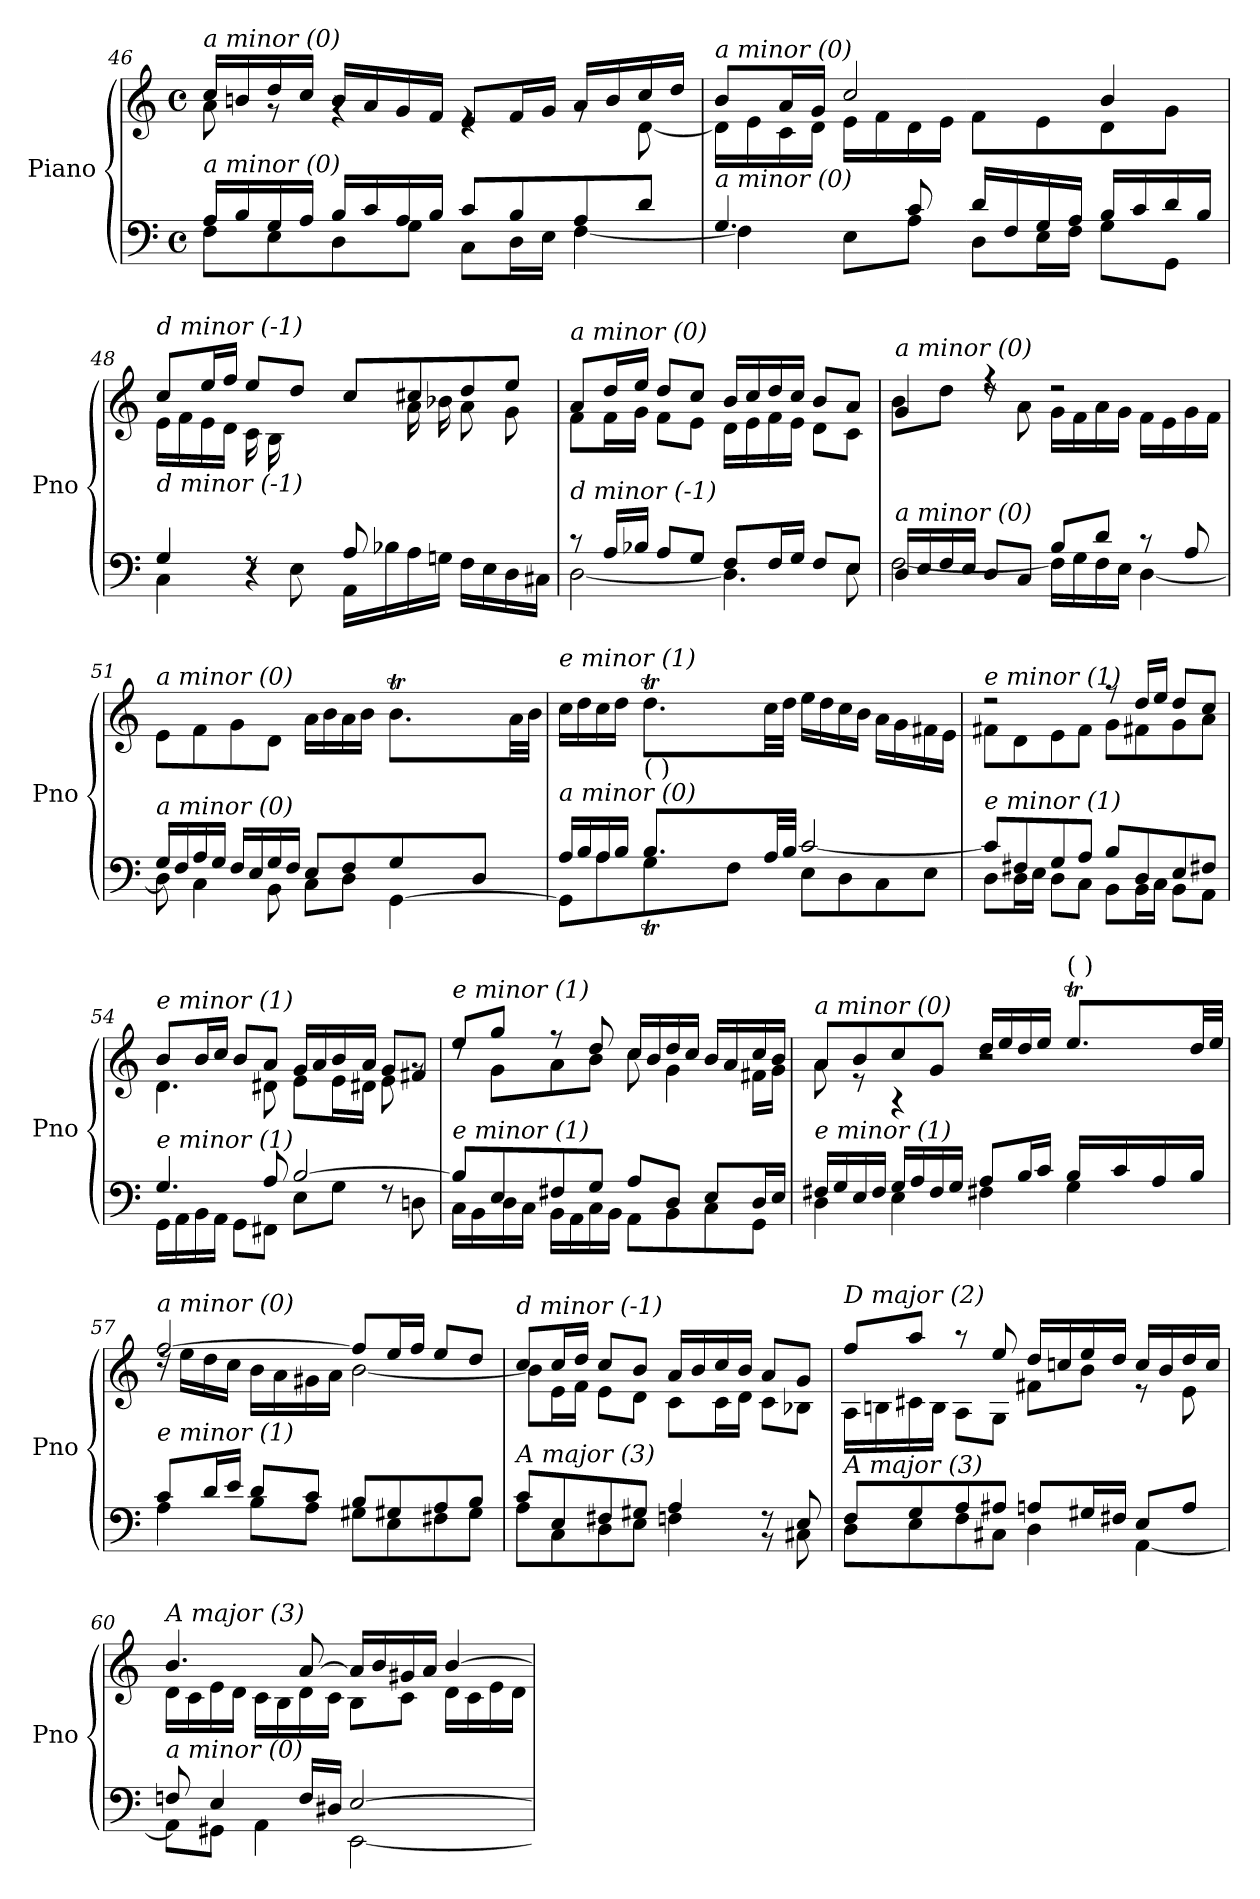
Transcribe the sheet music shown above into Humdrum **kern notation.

**kern	**kern
*part1	*part1
*staff2	*staff1
*I"Piano	*
*I'Pno	*
*clefF4	*clefG2
*k[]	*k[]
*M4/4	*M4/4
*met(c)	*met(c)
=46	=46
*^	*^
!	!	!LO:TX:i:t=a minor (0)	!
!LO:TX:i:t=a minor (0)	!	!	!
16A/LL	8F\L	16cc/LL	8a\
16B/	.	16bn/	.
16G/	8E\	16dd/	8rg
16A/JJ	.	16cc/JJ	.
16B/LL	8D\	16b/LL	4rg
16c/	.	16a/	.
16A/	8G\J	16g/	.
16B/JJ	.	16f/JJ	.
8c/L	8C\L	8e/L	4re
8B/	16D\L	16f/L	.
.	16E\JJ	16g/JJ	.
8A/	[4F\	16a/LL	8rg
.	.	16b/	.
8d/J	.	16cc/	[8d\
.	.	16dd/JJ	.
!!LO:LB:g=z	!!
=47	=47	=47	=47
!	!	!LO:TX:i:t=a minor (0)	!
!LO:TX:i:t=a minor (0)	!	!	!
4.G/	4F\]	8b/L	16d\LL]
.	.	.	16e\
.	.	16a/L	16c\
.	.	16g/JJ	16d\JJ
.	8E\L	2cc/	16e\LL
.	.	.	16f\
8c/	8A\J	.	16d\
.	.	.	16e\JJ
16d/LL	8D\L	.	8f\L
16F/	.	.	.
16G/	16E\L	.	8e\
16A/JJ	16F\JJ	.	.
16B/LL	8G\L	4b/	8d\
16c/	.	.	.
16d/	8GG\J	.	8g\J
16B/JJ	.	.	.
=48	=48	=48	=48
*	*^	*	*
!	!	!	!LO:TX:i:t=d minor (-1)	!
!LO:TX:i:t=d minor (-1)	!	!	!	!
4.ryy	4G/	4C\	8cc/L	16e\LL
.	.	.	.	16f\
.	.	.	16ee/L	16e\
.	.	.	16ff/JJ	16d\JJ
.	4r	8rF	8ee/L	16c\LL
.	.	.	.	16B\
16A/	.	8E\	8dd/J	4ryy
16G#X/JJ	.	.	.	.
8A/L	2ryy	16AA\LL	8cc/L	.
.	.	16B-X\	.	.
4.ryy	.	16A\	8cc#X/	16a\L
.	.	16Gn\JJ	.	16b-X\JJ
.	.	16F\LL	8dd/	8a\L
.	.	16E\	.	.
.	.	16D\	8ee/J	8g\J
.	.	16C#X\JJ	.	.
=49	=49	=49	=49	=49
!	!	!	!LO:TX:i:t=a minor (0)	!
!LO:TX:i:t=d minor (-1)	!	!	!	!
*	*v	*v	*	*
8r	[2D\	8a/L	8f\L
16A/LL	.	16dd/L	16f\L
16B-X/JJ	.	16ee/JJ	16g\JJ
8A/L	.	8dd/L	8f\L
8G/J	.	8cc/J	8e\J
8F/L	4.D\]	16b/LL	16d\LL
.	.	16cc/	16e\
16F/L	.	16dd/	16f\
16G/JJ	.	16cc/JJ	16e\JJ
8F/L	.	8b/L	8d\L
8E/J	8E\	8a/J	8c\J
!!LO:LB:g=z	!!
=50	=50	=50	=50
!	!	!LO:TX:i:t=a minor (0)	!
!LO:TX:i:t=a minor (0)	!	!	!
16D/LL	[2F\	4g/	8b\L
16E/	.	.	.
16F/	.	.	8dd\J
16E/JJ	.	.	.
8D/L	.	4r	8rdd
8C/J	.	.	8a\
8B/L	16F\LL]	2r	16g\LL
.	16G\	.	16f\
8d/J	16F\	.	16a\
.	16E\JJ	.	16g\JJ
8r	[4D\	.	16f\LL
.	.	.	16e\
8A/	.	.	16g\
.	.	.	16f\JJ
=51	=51	=51	=51
*	*^	*	*
!	!	!	!LO:TX:i:t=a minor (0)	!
!LO:TX:i:t=a minor (0)	!	!	!	!
2.ryy	16G/LL	8D\]	8e\L	2.ryy
.	16F/	.	.	.
.	16A/	4C\	8f\	.
.	16G/JJ	.	.	.
.	16F/LL	.	8g\	.
.	16E/	.	.	.
.	16G/	8BB\	8d\J	.
.	16F/JJ	.	.	.
.	8E/L	8C\L	16a\LL	.
.	.	.	16b\	.
.	8F/	8D\J	16a\	.
.	.	.	16b\JJ	.
8.ryy	8G/	[4GG\	8.bt\L	32ccyy
.	.	.	.	32byy
.	.	.	.	32ccyy
.	.	.	.	32byy
.	8D/J	.	.	32ccyy
.	.	.	.	32byy
16ryy	.	.	32a\LL	16ryy
.	.	.	32b\JJJ	.
!!LO:LB:g=z
=52	=52	=52	=52	=52
*	*	*^	*	*^
!	!	!	!	!LO:TX:i:t=e minor (1)	!	!
!LO:TX:i:t=a minor (0)	!	!	!	!	!	!
4ryy	16A/LL	8GG\L]	4ryy	16cc\LL	4ryy	4ryy
.	16B/	.	.	16dd\	.	.
.	16A/	8A\	.	16cc\	.	.
.	16B/JJ	.	.	16dd\JJ	.	.
!LO:TX:a:t=(   )	!	!	!	!	!	!
8.ryy	8.Bt/L	8G\	32cyy	8.ddT\L	32eeyy	8.ryy
.	.	.	32Byy	.	32ddyy	.
.	.	.	32cyy	.	32eeyy	.
.	.	.	32Byy	.	32ddyy	.
.	.	8F\J	32cyy	.	32eeyy	.
.	.	.	32Byy	.	32ddyy	.
2ryy	32A/LL	.	2ryy	32cc\LL	2ryy	2ryy
.	32B/JJJ	.	.	32dd\JJJ	.	.
.	[2c/	8E\L	.	16ee\LL	.	.
.	.	.	.	16dd\	.	.
.	.	8D\	.	16cc\	.	.
.	.	.	.	16b\JJ	.	.
.	.	8C\	.	16a\LL	.	.
.	.	.	.	16g\	.	.
.	.	8E\J	.	16f#X\	.	.
16ryy	.	.	16ryy	16e\JJ	16ryy	16ryy
!!LO:PB:g=z
=53	=53	=53	=53	=53	=53	=53
!	!	!	!	!LO:TX:i:t=e minor (1)	!	!
!LO:TX:i:t=e minor (1)	!	!	!	!	!	!
*	*v	*v	*v	*	*	*
*	*	*	*v	*v
8c/L]	8D\L	2r	8f#X\L
8F#X/	16D\L	.	8d\
.	16E\JJ	.	.
8G/	8D\L	.	8e\
8A/J	8C\J	.	8f#\J
8B/L	8BB\L	8r	8g\L
8D/	16BB\L	16dd/LL	8f#X\
.	16C\JJ	16ee/JJ	.
8E/	8BB\L	8dd/L	8g\
8F#X/J	8AA\J	8cc/J	8a\J
=54	=54	=54	=54
!	!	!LO:TX:i:t=e minor (1)	!
!LO:TX:i:t=e minor (1)	!	!	!
4.G/	16GG\LL	8b/L	4.d\
.	16AA\	.	.
.	16BB\	16b/L	.
.	16AA\JJ	16cc/JJ	.
.	8GG\L	8b/L	.
8A/	8FF#X\J	8a/J	8d#X\
[2B/	8E\L	16g/LL	8e\L
.	.	16a/	.
.	8G\J	16b/	16e\L
.	.	16a/JJ	16d#X\JJ
.	8rF	8g/L	8e\
.	8Dn\	8f#X/J	8rg
=55	=55	=55	=55
!	!	!LO:TX:i:t=e minor (1)	!
!LO:TX:i:t=e minor (1)	!	!	!
8B/L]	16C\LL	8ee/L	8rdd
.	16BB\	.	.
8E/	16D\	8gg/J	8g\L
.	16C\JJ	.	.
8F#X/	16BB\LL	8r	8a\
.	16AA\	.	.
8G/J	16C\	8dd/	8b\J
.	16BB\JJ	.	.
8A/L	8AA\L	16cc/LL	8cc\
.	.	16b/	.
8D/J	8BB\	16dd/	4g\
.	.	16cc/JJ	.
8E/L	8C\	16b/LL	.
.	.	16a/	.
16D/L	8GG\J	16cc/	16f#X\LL
16E/JJ	.	16b/JJ	16g\JJ
!!LO:LB:g=z
=56	=56	=56	=56
*	*^	*	*^
!	!	!	!LO:TX:i:t=a minor (0)	!	!
!LO:TX:i:t=e minor (1)	!	!	!	!	!
2.ryy	16F#X/LL	4D\	8a/L	8a\	2.ryy
.	16G/	.	.	.	.
.	16E/	.	8b/	8r	.
.	16F#/JJ	.	.	.	.
.	16G/LL	4E\	8cc/	4r	.
.	16A/	.	.	.	.
.	16F#/	.	8g/J	.	.
.	16G/JJ	.	.	.	.
.	8A/L	4F#X\	16dd/LL	2r	.
.	.	.	16ee/	.	.
.	16B/L	.	16dd/	.	.
.	16c/JJ	.	16ee/JJ	.	.
!	!	!	!LO:TX:a:t=(   )	!	!
8.ryy	16B/LL	4G\	8.eet/L	.	32ffyy
.	.	.	.	.	32eeyy
.	16c/	.	.	.	32ffyy
.	.	.	.	.	32eeyy
.	16A/	.	.	.	32ffyy
.	.	.	.	.	32eeyy
16ryy	16B/JJ	.	32dd/LL	.	16ryy
.	.	.	32ee/JJJ	.	.
*	*v	*v	*	*	*
*	*	*	*v	*v
=57	=57	=57	=57
!	!	!LO:TX:i:t=a minor (0)	!
!LO:TX:i:t=e minor (1)	!	!	!
8c/L	4A\	[2ff/	16rdd
.	.	.	16ee\LL
16d/L	.	.	16dd\
16e/JJ	.	.	16cc\JJ
8d/L	8B\L	.	16b\LL
.	.	.	16a\
8c/J	8A\J	.	16g#X\
.	.	.	16a\JJ
8B/L	8G#X\L	8ff/L]	[2b\
8G#X/	8E\	16ee/L	.
.	.	16ff/JJ	.
8A/	8F#X\	8ee/L	.
8B/J	8G#\J	8dd/J	.
=58	=58	=58	=58
!	!	!LO:TX:i:t=d minor (-1)	!
!LO:TX:i:t=A major (3)	!	!	!
8c/L	8A\L	8cc/L	8b\L]
8E/	8C\	16cc/L	16e\L
.	.	16dd/JJ	16f\JJ
8F#X/	8D\	8cc/L	8e\L
8G#X/J	8E\J	8b/J	8d\J
4A/	4Fn\	16a/LL	8c\L
.	.	16b/	.
.	.	16cc/	16c\L
.	.	16b/JJ	16d\JJ
8rBB	8rF	8a/L	8c\L
8E/	8C#X\	8g/J	8B-X\J
!!LO:LB:g=z	!!
=59	=59	=59	=59
!	!	!LO:TX:i:t=D major (2)	!
!LO:TX:i:t=A major (3)	!	!	!
8F/L	8D\L	8ff/L	16A\LL
.	.	.	16Bn\
8G/	8E\	8aa/J	16c#X\
.	.	.	16B\JJ
8A/	8F\	8r	8A\L
8A#Xi/J	8C#X\J	8ee/	8G\J
8A/L	4D\	16dd/LL	8f#X\L
.	.	16ccn/	.
16G#X/L	.	16ee/	8b\J
16F#X/JJ	.	16dd/JJ	.
8E/L	[4AA\	16cc/LL	8r
.	.	16b/	.
8A/J	.	16dd/	8e\
.	.	16cc/JJ	.
=60	=60	=60	=60
!	!	!LO:TX:i:t=A major (3)	!
!LO:TX:i:t=a minor (0)	!	!	!
8Fn/	8AA\L]	4.b/	16d\LL
.	.	.	16c\
4E/	8GG#X\J	.	16e\
.	.	.	16d\JJ
.	4AA\	.	16c\LL
.	.	.	16B\
16F/LL	.	[8a/	16d\
16D#X/JJ	.	.	16c\JJ
[2E/	[2EE\	16a/LL]	8B\L
.	.	16b/	.
.	.	16g#X/	8c\J
.	.	16a/JJ	.
.	.	[4b/	16d\LL
.	.	.	16c\
.	.	.	16e\
.	.	.	16d\JJ
*v	*v	*	*
*	*v	*v
=	=
*-	*-
